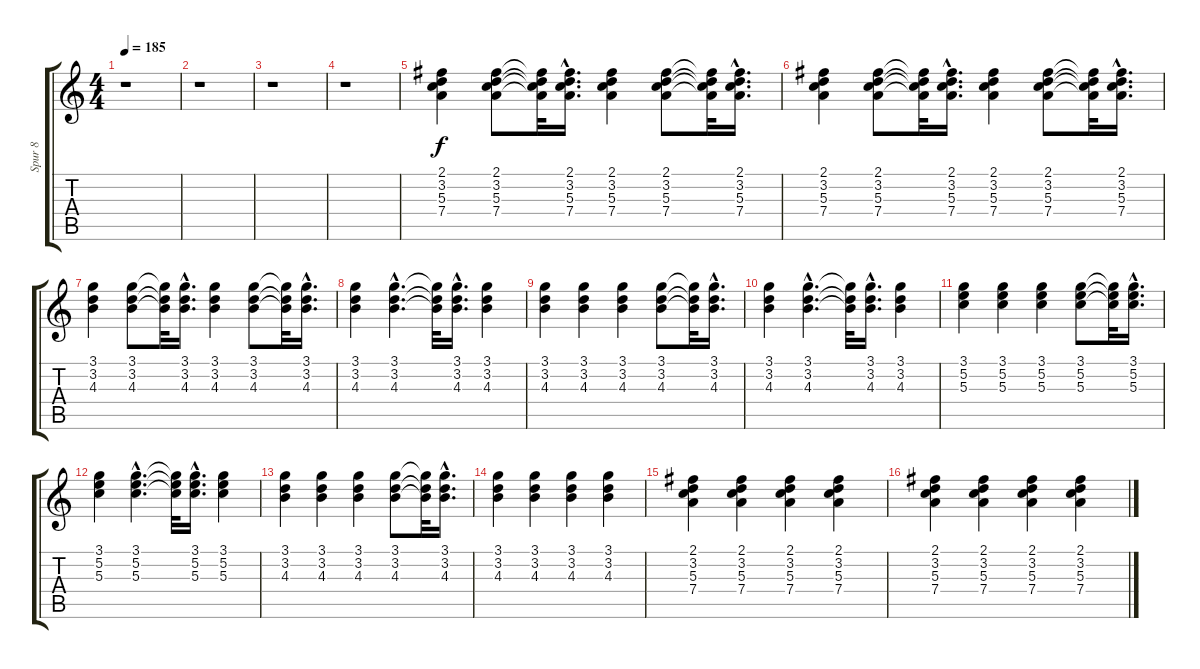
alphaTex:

\track ("Spur 8" "Spur 8") {instrument acousticguitarsteel}
\staff {score tabs}
\tuning (E4 B3 G3 D3 A2 E2) {hide}
\ts (4 4)
\tempo 185
\clef g2
\ks c
r.1{dy f instrument acousticguitarsteel} |
r.1 |
r.1 |
r.1 |
(2.1 3.2 5.3 7.4).4 (2.1 3.2 5.3 7.4).8 (2.1{t} 3.2{t} 5.3{t} 7.4{t}).32 (2.1{hac} 3.2{hac} 5.3{hac} 7.4{hac}).16{d} (2.1 3.2 5.3 7.4).4 (2.1 3.2 5.3 7.4).8 (2.1{t} 3.2{t} 5.3{t} 7.4{t}).32 (2.1{hac} 3.2{hac} 5.3{hac} 7.4{hac}).16{d} |
(2.1 3.2 5.3 7.4).4 (2.1 3.2 5.3 7.4).8 (2.1{t} 3.2{t} 5.3{t} 7.4{t}).32 (2.1{hac} 3.2{hac} 5.3{hac} 7.4{hac}).16{d} (2.1 3.2 5.3 7.4).4 (2.1 3.2 5.3 7.4).8 (2.1{t} 3.2{t} 5.3{t} 7.4{t}).32 (2.1{hac} 3.2{hac} 5.3{hac} 7.4{hac}).16{d} |
(3.1 3.2 4.3).4 (3.1 3.2 4.3).8 (3.1{t} 3.2{t} 4.3{t}).32 (3.1{hac} 3.2{hac} 4.3{hac}).16{d} (3.1 3.2 4.3).4 (3.1 3.2 4.3).8 (3.1{t} 3.2{t} 4.3{t}).32 (3.1{hac} 3.2{hac} 4.3{hac}).16{d} |
(3.1 3.2 4.3).4 (3.1{hac} 3.2{hac} 4.3{hac}).4{d} (3.1{t} 3.2{t} 4.3{t}).32 (3.1{hac} 3.2{hac} 4.3{hac}).16{d} (3.1 3.2 4.3).4 |
(3.1 3.2 4.3).4 (3.1 3.2 4.3).4 (3.1 3.2 4.3).4 (3.1 3.2 4.3).8 (3.1{t} 3.2{t} 4.3{t}).32 (3.1{hac} 3.2{hac} 4.3{hac}).16{d} |
(3.1 3.2 4.3).4 (3.1{hac} 3.2{hac} 4.3{hac}).4{d} (3.1{t} 3.2{t} 4.3{t}).32 (3.1{hac} 3.2{hac} 4.3{hac}).16{d} (3.1 3.2 4.3).4 |
(3.1 5.2 5.3).4 (3.1 5.2 5.3).4 (3.1 5.2 5.3).4 (3.1 5.2 5.3).8 (3.1{t} 5.2{t} 5.3{t}).32 (3.1{hac} 5.2{hac} 5.3{hac}).16{d} |
(3.1 5.2 5.3).4 (3.1{hac} 5.2{hac} 5.3{hac}).4{d} (3.1{t} 5.2{t} 5.3{t}).32 (3.1{hac} 5.2{hac} 5.3{hac}).16{d} (3.1 5.2 5.3).4 |
(3.1 3.2 4.3).4 (3.1 3.2 4.3).4 (3.1 3.2 4.3).4 (3.1 3.2 4.3).8 (3.1{t} 3.2{t} 4.3{t}).32 (3.1{hac} 3.2{hac} 4.3{hac}).16{d} |
(3.1 3.2 4.3).4 (3.1 3.2 4.3).4 (3.1 3.2 4.3).4 (3.1 3.2 4.3).4 |
(2.1 3.2 5.3 7.4).4 (2.1 3.2 5.3 7.4).4 (2.1 3.2 5.3 7.4).4 (2.1 3.2 5.3 7.4).4 |
(2.1 3.2 5.3 7.4).4 (2.1 3.2 5.3 7.4).4 (2.1 3.2 5.3 7.4).4 (2.1 3.2 5.3 7.4).4
